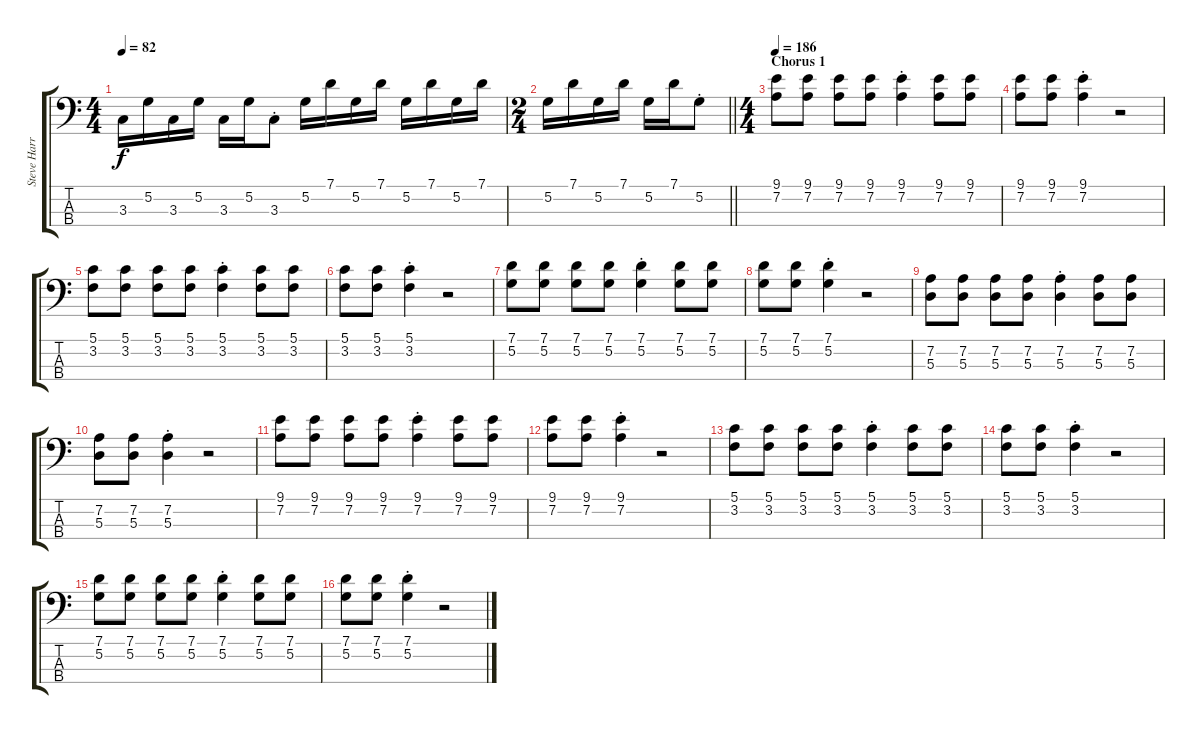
\track ("Steve Harris" "Steve Harr") {instrument electricbassfinger}
\staff {score tabs}
\tuning (G2 D2 A1 E1) {hide}
\ts (4 4)
\tempo 82
\clef f4
\ks c
3.3.16{dy f} 5.2.16 3.3.16 5.2.16 3.3.16 5.2.16 3.3{st}.8 5.2.16 7.1.16 5.2.16 7.1.16 5.2.16 7.1.16 5.2.16 7.1.16 |
\ts (2 4)
\barLineRight lightlight
5.2.16 7.1.16 5.2.16 7.1.16 5.2.16 7.1.16 5.2{st}.8 |
\ts (4 4)
\section ("" "Chorus 1")
\tempo 186
(9.1 7.2).8 (9.1 7.2).8 (9.1 7.2).8 (9.1 7.2).8 (9.1{st} 7.2{st}).4 (9.1 7.2).8 (9.1 7.2).8 |
(9.1 7.2).8 (9.1 7.2).8 (9.1{st} 7.2{st}).4 r.2 |
(5.1 3.2).8 (5.1 3.2).8 (5.1 3.2).8 (5.1 3.2).8 (5.1{st} 3.2{st}).4 (5.1 3.2).8 (5.1 3.2).8 |
(5.1 3.2).8 (5.1 3.2).8 (5.1{st} 3.2{st}).4 r.2 |
(7.1 5.2).8 (7.1 5.2).8 (7.1 5.2).8 (7.1 5.2).8 (7.1{st} 5.2{st}).4 (7.1 5.2).8 (7.1 5.2).8 |
(7.1 5.2).8 (7.1 5.2).8 (7.1{st} 5.2{st}).4 r.2 |
(7.2 5.3).8 (7.2 5.3).8 (7.2 5.3).8 (7.2 5.3).8 (7.2{st} 5.3{st}).4 (7.2 5.3).8 (7.2 5.3).8 |
(7.2 5.3).8 (7.2 5.3).8 (7.2{st} 5.3{st}).4 r.2 |
(9.1 7.2).8 (9.1 7.2).8 (9.1 7.2).8 (9.1 7.2).8 (9.1{st} 7.2{st}).4 (9.1 7.2).8 (9.1 7.2).8 |
(9.1 7.2).8 (9.1 7.2).8 (9.1{st} 7.2{st}).4 r.2 |
(5.1 3.2).8 (5.1 3.2).8 (5.1 3.2).8 (5.1 3.2).8 (5.1{st} 3.2{st}).4 (5.1 3.2).8 (5.1 3.2).8 |
(5.1 3.2).8 (5.1 3.2).8 (5.1{st} 3.2{st}).4 r.2 |
(7.1 5.2).8 (7.1 5.2).8 (7.1 5.2).8 (7.1 5.2).8 (7.1{st} 5.2{st}).4 (7.1 5.2).8 (7.1 5.2).8 |
(7.1 5.2).8 (7.1 5.2).8 (7.1{st} 5.2{st}).4 r.2
